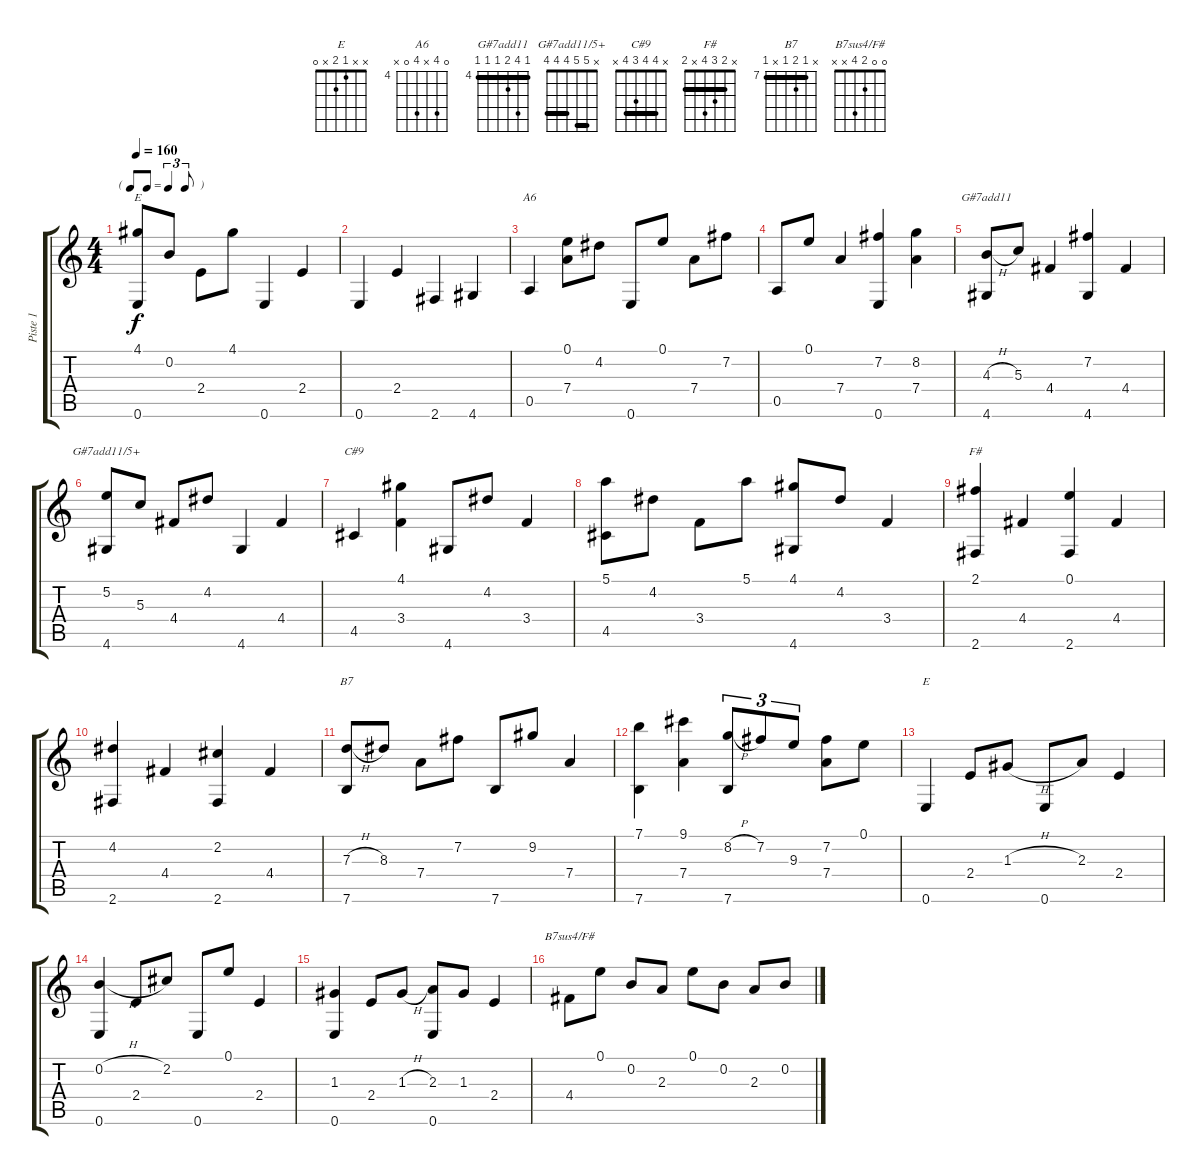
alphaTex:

\track ("Piste 1" "Piste 1") {instrument acousticguitarnylon}
\staff {score tabs}
\tuning (E4 B3 G3 D3 A2 E2) {hide}
\chord ("E" 4 0 x 2 x 0)
\chord ("A6" 0 7 x 7 0 x) {firstfret 4}
\chord ("G#7add11" 4 7 5 4 4 4) {firstfret 4 barre 4}
\chord ("G#7add11/5+" x 5 5 4 4 4) {barre (4 5)}
\chord ("C#9" x 4 4 3 4 x) {barre 4}
\chord ("F#" x 2 3 4 x 2) {barre 2}
\chord ("B7" x 7 8 7 x 7) {firstfret 7 barre 7}
\chord ("E" x x 1 2 x 0)
\chord ("B7sus4/F#" 0 0 2 4 x x)
\ts (4 4)
\tf triplet8th
\tempo 160
\clef g2
\ks c
(4.1 0.6).8{ch "E" dy f} 0.2.8 2.4.8 4.1.8 0.6.4 2.4.4 |
0.6.4 2.4.4 2.6.4 4.6.4 |
0.5.4{ch "A6"} (0.1 7.4).8 4.2.8 0.6.8 0.1.8 7.4.8 7.2.8 |
0.5.8 0.1.8 7.4.4 (7.2 0.6).4 (8.2 7.4).4 |
(4.3{h} 4.6).8{ch "G#7add11"} 5.3.8 4.4.4 (7.2 4.6).4 4.4.4 |
(5.2 4.6).8{ch "G#7add11/5+"} 5.3.8 4.4.8 4.2.8 4.6.4 4.4.4 |
4.5.4{ch "C#9"} (4.1 3.4).4 4.6.8 4.2.8 3.4.4 |
(5.1 4.5).8 4.2.8 3.4.8 5.1.8 (4.1 4.6).8 4.2.8 3.4.4 |
(2.1 2.6).4{ch "F#"} 4.4.4 (0.1 2.6).4 4.4.4 |
(4.2 2.6).4 4.4.4 (2.2 2.6).4 4.4.4 |
(7.3{h} 7.6).8{ch "B7"} 8.3.8 7.4.8 7.2.8 7.6.8 9.2.8 7.4.4 |
(7.1 7.6).4 (9.1 7.4).4 (8.2{h} 7.6).8{tu (3 2)} 7.2.8{tu (3 2)} 9.3.8{tu (3 2)} (7.2 7.4).8 0.1.8 |
0.6.4{ch "E"} 2.4.8 1.3{h}.8 0.6.8 2.3.8 2.4.4 |
(0.2{h} 0.6).4 2.4.8 2.2.8 0.6.8 0.1.8 2.4.4 |
(1.3 0.6).4 2.4.8 1.3{h}.8 (2.3 0.6).8 1.3.8 2.4.4 |
4.4.8{ch "B7sus4/F#"} 0.1.8 0.2.8 2.3.8 0.1.8 0.2.8 2.3.8 0.2.8
